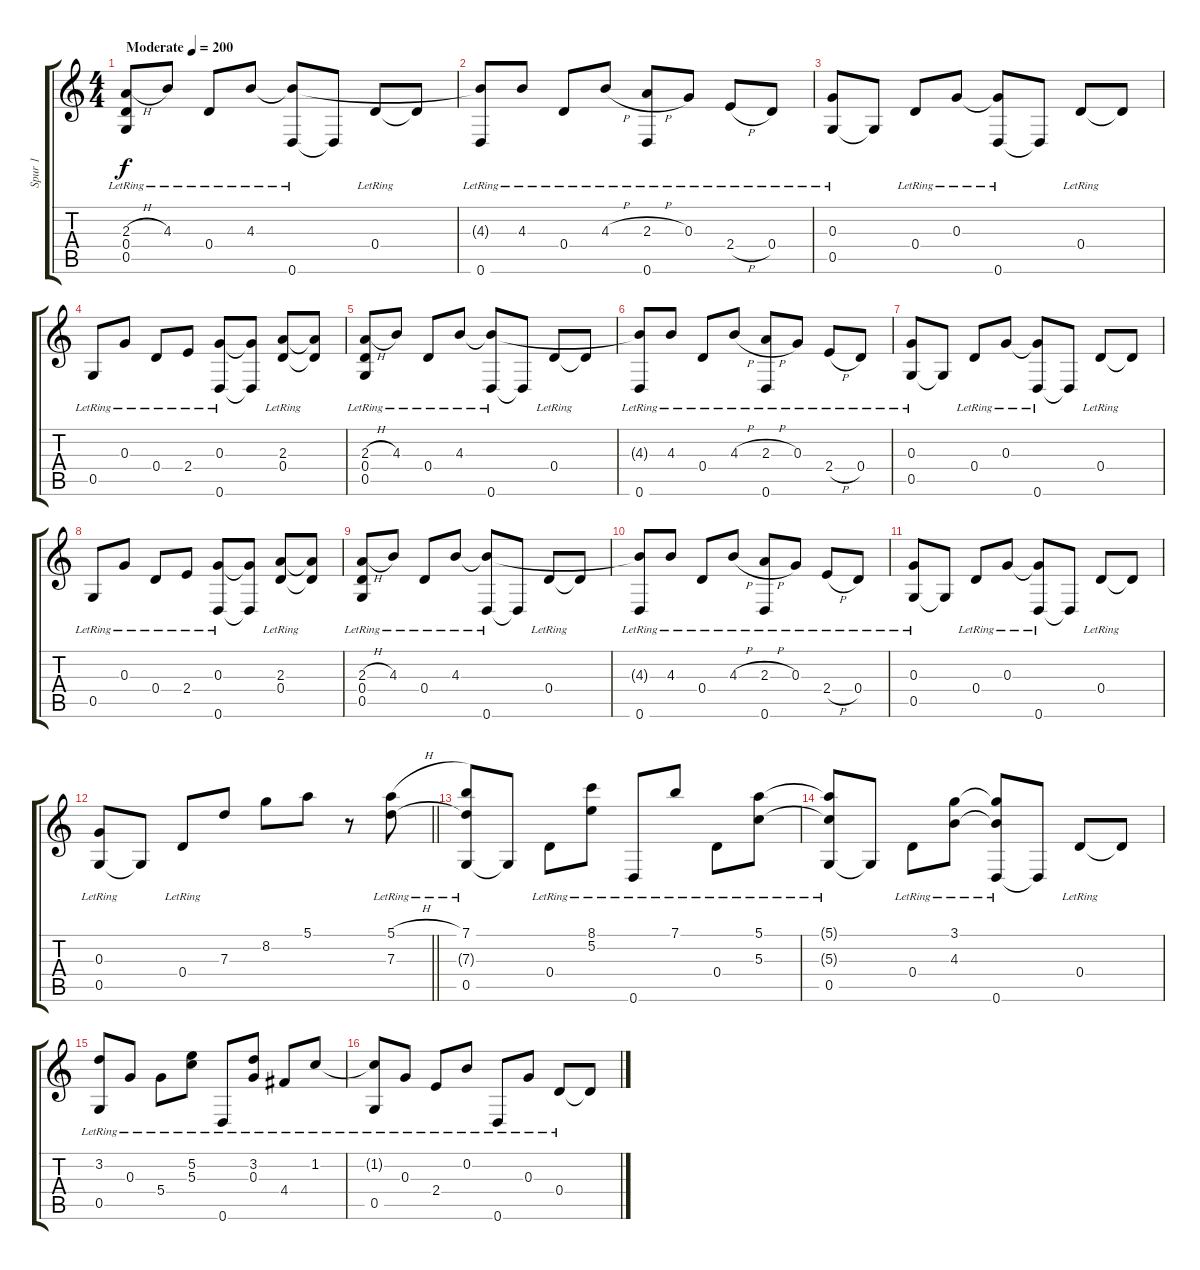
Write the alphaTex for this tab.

\track ("Spur 1" "Spur 1") {instrument acousticguitarsteel}
\staff {score tabs}
\tuning (E4 B3 G3 D3 G2 D2) {hide}
\ts (4 4)
\tempo (200 "Moderate")
\clef g2
\ks c
(2.3{h lr} 0.4{lr} 0.5{lr}).8{dy f instrument acousticguitarsteel} 4.3{lr}.8 0.4{lr}.8 4.3{lr}.8 (4.3{t} 0.6{lr}).8 0.6{t}.8 0.4{lr}.8 0.4{t}.8 |
(4.3{t} 0.6{lr}).8 4.3{lr}.8 0.4{lr}.8 4.3{h lr}.8 (2.3{h lr} 0.6{lr}).8 0.3{lr}.8 2.4{h lr}.8 0.4{lr}.8 |
(0.3{lr} 0.5{lr}).8 0.5{t}.8 0.4{lr}.8 0.3{lr}.8 (0.3{t} 0.6{lr}).8 0.6{t}.8 0.4{lr}.8 0.4{t}.8 |
0.5{lr}.8 0.3{lr}.8 0.4{lr}.8 2.4{lr}.8 (0.3{lr} 0.6{lr}).8 (0.3{t} 0.6{t}).8 (2.3{lr} 0.4{lr}).8 (2.3{t} 0.4{t}).8 |
(2.3{h lr} 0.4{lr} 0.5{lr}).8 4.3{lr}.8 0.4{lr}.8 4.3{lr}.8 (4.3{t} 0.6{lr}).8 0.6{t}.8 0.4{lr}.8 0.4{t}.8 |
(4.3{t} 0.6{lr}).8 4.3{lr}.8 0.4{lr}.8 4.3{h lr}.8 (2.3{h lr} 0.6{lr}).8 0.3{lr}.8 2.4{h lr}.8 0.4{lr}.8 |
(0.3{lr} 0.5{lr}).8 0.5{t}.8 0.4{lr}.8 0.3{lr}.8 (0.3{t} 0.6{lr}).8 0.6{t}.8 0.4{lr}.8 0.4{t}.8 |
0.5{lr}.8 0.3{lr}.8 0.4{lr}.8 2.4{lr}.8 (0.3{lr} 0.6{lr}).8 (0.3{t} 0.6{t}).8 (2.3{lr} 0.4{lr}).8 (2.3{t} 0.4{t}).8 |
(2.3{h lr} 0.4{lr} 0.5{lr}).8 4.3{lr}.8 0.4{lr}.8 4.3{lr}.8 (4.3{t} 0.6{lr}).8 0.6{t}.8 0.4{lr}.8 0.4{t}.8 |
(4.3{t} 0.6{lr}).8 4.3{lr}.8 0.4{lr}.8 4.3{h lr}.8 (2.3{h lr} 0.6{lr}).8 0.3{lr}.8 2.4{h lr}.8 0.4{lr}.8 |
(0.3{lr} 0.5{lr}).8 0.5{t}.8 0.4{lr}.8 0.3{lr}.8 (0.3{t} 0.6{lr}).8 0.6{t}.8 0.4{lr}.8 0.4{t}.8 |
\barLineRight lightlight
(0.3{lr} 0.5{lr}).8 0.5{t}.8 0.4{lr}.8 7.3.8 8.2.8 5.1.8 r.8 (5.1{h lr} 7.3{lr}).8 |
(7.1{lr} 7.3{t} 0.5{lr}).8 0.5{t}.8 0.4{lr}.8 (8.1{lr} 5.2{lr}).8 0.6{lr}.8 7.1{lr}.8 0.4{lr}.8 (5.1{lr} 5.3{lr}).8 |
(5.1{t} 5.3{t} 0.5{lr}).8 0.5{t}.8 0.4{lr}.8 (3.1{lr} 4.3{lr}).8 (3.1{t} 4.3{t} 0.6{lr}).8 0.6{t}.8 0.4{lr}.8 0.4{t}.8 |
(3.2{lr} 0.5{lr}).8 0.3{lr}.8 5.4{lr}.8 (5.2{lr} 5.3{lr}).8 0.6{lr}.8 (3.2{lr} 0.3{lr}).8 4.4{lr}.8 1.2{lr}.8 |
(1.2{t} 0.5{lr}).8 0.3{lr}.8 2.4{lr}.8 0.2{lr}.8 0.6{lr}.8 0.3{lr}.8 0.4{lr}.8 0.4{t}.8
